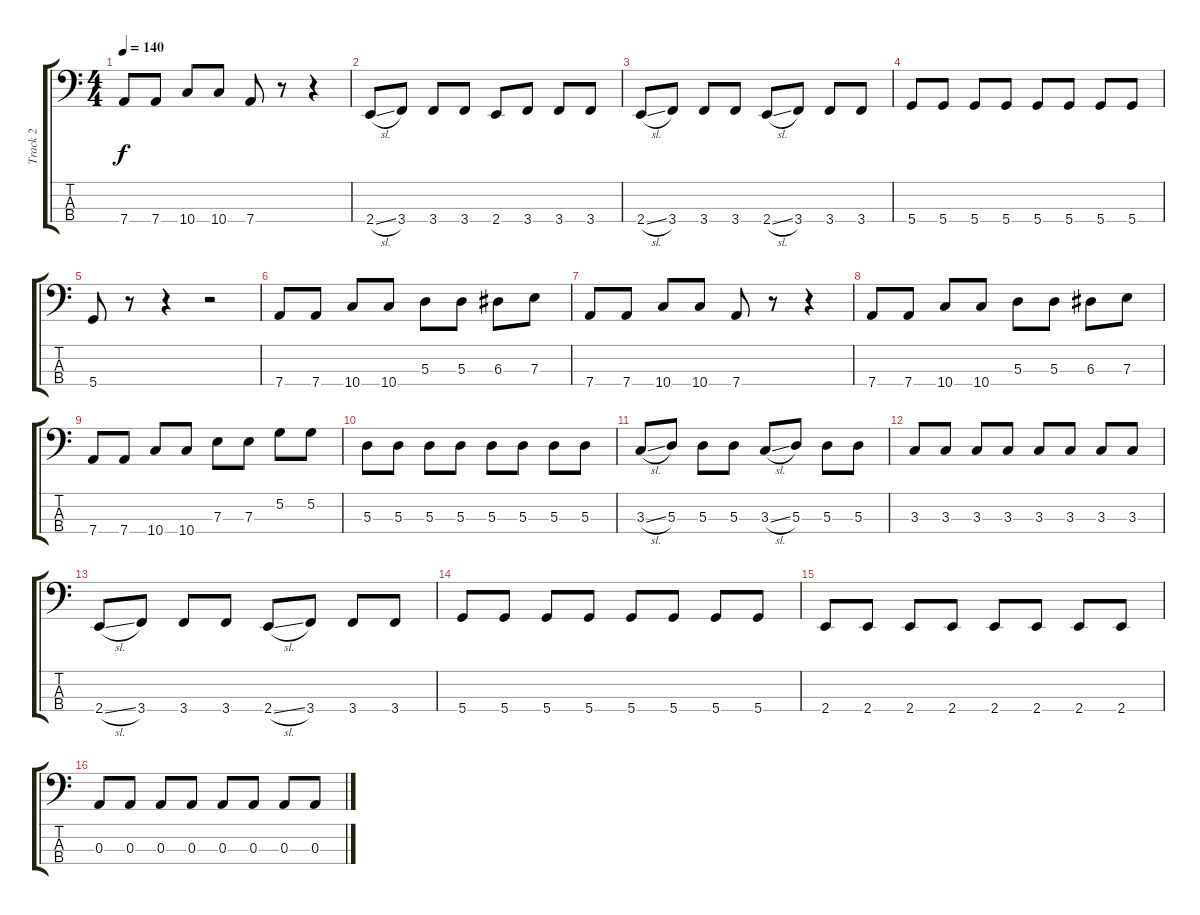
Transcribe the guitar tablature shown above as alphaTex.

\track ("Track 2" "Track 2") {instrument electricbassfinger}
\staff {score tabs}
\tuning (G2 D2 A1 D1) {hide}
\ts (4 4)
\tempo 140
\clef f4
\ks c
7.4.8{dy f} 7.4.8 10.4.8 10.4.8 7.4.8 r.8 r.4 |
2.4{sl}.8 3.4.8 3.4.8 3.4.8 2.4.8 3.4.8 3.4.8 3.4.8 |
2.4{sl}.8 3.4.8 3.4.8 3.4.8 2.4{sl}.8 3.4.8 3.4.8 3.4.8 |
5.4.8 5.4.8 5.4.8 5.4.8 5.4.8 5.4.8 5.4.8 5.4.8 |
5.4.8 r.8 r.4 r.2 |
7.4.8 7.4.8 10.4.8 10.4.8 5.3.8 5.3.8 6.3.8 7.3.8 |
7.4.8 7.4.8 10.4.8 10.4.8 7.4.8 r.8 r.4 |
7.4.8 7.4.8 10.4.8 10.4.8 5.3.8 5.3.8 6.3.8 7.3.8 |
7.4.8 7.4.8 10.4.8 10.4.8 7.3.8 7.3.8 5.2.8 5.2.8 |
5.3.8 5.3.8 5.3.8 5.3.8 5.3.8 5.3.8 5.3.8 5.3.8 |
3.3{sl}.8 5.3.8 5.3.8 5.3.8 3.3{sl}.8 5.3.8 5.3.8 5.3.8 |
3.3.8 3.3.8 3.3.8 3.3.8 3.3.8 3.3.8 3.3.8 3.3.8 |
2.4{sl}.8 3.4.8 3.4.8 3.4.8 2.4{sl}.8 3.4.8 3.4.8 3.4.8 |
5.4.8 5.4.8 5.4.8 5.4.8 5.4.8 5.4.8 5.4.8 5.4.8 |
2.4.8 2.4.8 2.4.8 2.4.8 2.4.8 2.4.8 2.4.8 2.4.8 |
0.3.8 0.3.8 0.3.8 0.3.8 0.3.8 0.3.8 0.3.8 0.3.8
